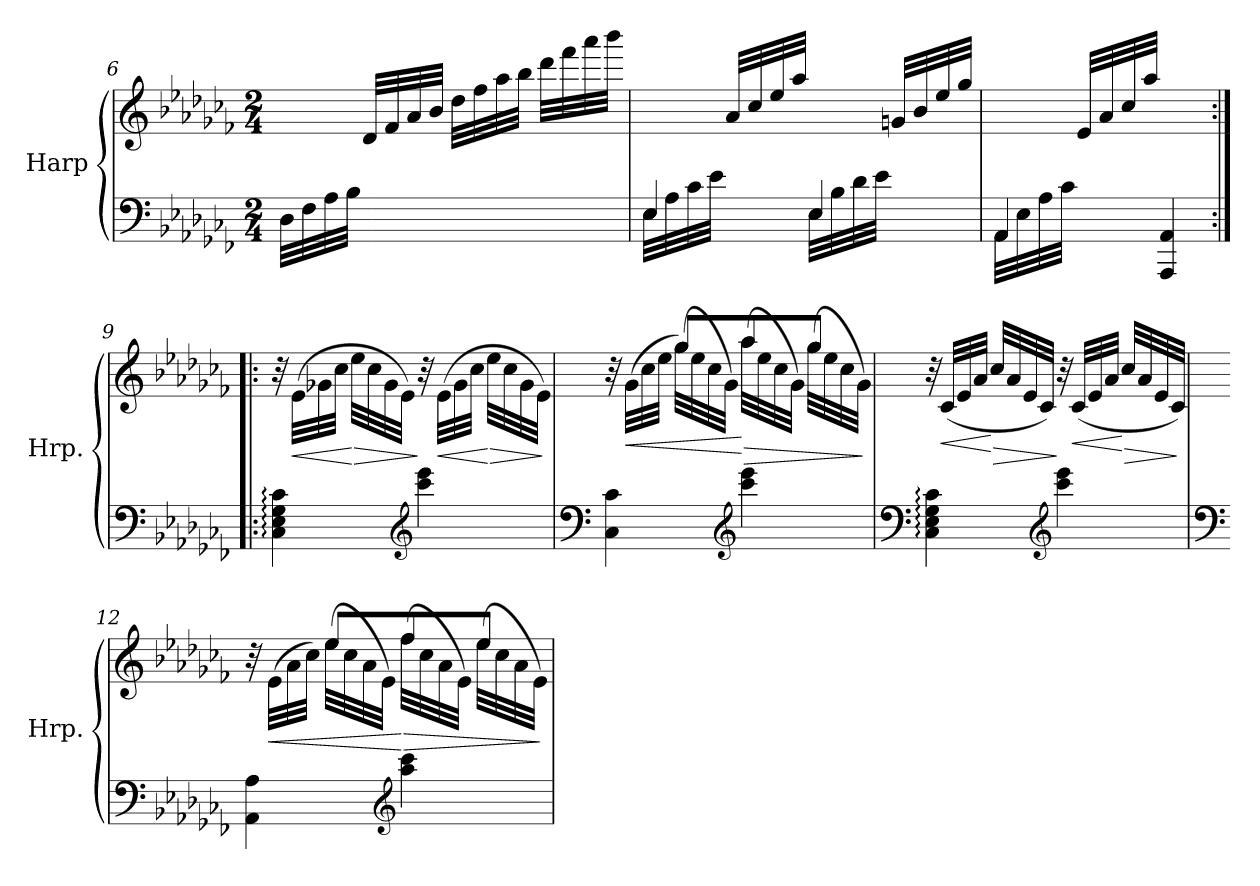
**kern	**kern	**dynam
*part1	*part1	*part1
*staff2	*staff1	*staff1/2
*I"Harp	*	*
*I'Hrp.	*	*
!!LO:LB:g=z
*clefF4	*clefG2	*
*k[b-e-a-d-g-c-f-]	*k[b-e-a-d-g-c-f-]	*
*M2/4	*M2/4	*
=6	=6	=6
*^	*	*
(>32D-\LLL	2ryy	8ryy	.
32F-\	.	.	.
32A-\	.	.	.
32B-\JJJ	.	.	.
4.ryy	.	32d-/LLL	.
.	.	32f-/	.
.	.	32a-/	.
.	.	32b-/JJJ	.
.	.	32dd-\LLL	.
.	.	32ff-\	.
.	.	32aa-\	.
.	.	32bb-\JJJ	.
.	.	32ddd-\LLL	.
.	.	32fff-\	.
.	.	32aaa-\)	.
.	.	32bbb-\JJJ	.
=7	=7	=7	=7
*	*^	*	*
(>32E-\LLL	2rBByy	4E-/	8ryy	.
32A-\	.	.	.	.
32c-\	.	.	.	.
32e-\JJJ	.	.	.	.
8ryy	.	.	32a-/LLL	.
.	.	.	32cc-/	.
.	.	.	32ee-/	.
.	.	.	32aa-/JJJ)	.
(>32E-\LLL	.	4E-/	8ryy	.
32B-\	.	.	.	.
32d-\	.	.	.	.
32e-\JJJ	.	.	.	.
8ryy	.	.	32gn/LLL	.
.	.	.	32b-/	.
.	.	.	32ee-/	.
.	.	.	32gg-/JJJ)	.
*	*v	*v	*	*
=8	=8	=8	=8
*	*	*^	*
(>32AA-\LLL	4AA-/	2ryy	8ryy	.
32E-\	.	.	.	.
32A-\	.	.	.	.
32c-\JJJ	.	.	.	.
8ryy	.	.	32e-/LLL	.
.	.	.	32a-/	.
.	.	.	32cc-/	.
.	.	.	32aa-/JJJ)	.
4AAA-/ 4AA-/	4ryy	.	4ryy	.
*v	*v	*	*	*
*	*v	*v	*
!!LO:LB:g=z
=9:|!|:	=9:|!|:	=9:|!|:
4C-\: 4E-\: 4G-\: 4c-\:	32r	.
!	!	!LO:HP:b
.	(>32e-\LLL	<
.	32g-X\	.
.	32cc-\JJJ	.
!	!	!LO:HP:n=1:b
.	32ee-\LLL	[ >
.	32cc-\	.
.	32g-\	.
.	32e-\JJJ)	.
*clefG2	*	*
4ccc-\ 4eee-\	32r	]
!	!	!LO:HP:b
.	(>32e-\LLL	<
.	32g-\	.
.	32cc-\JJJ	.
!	!	!LO:HP:n=1:b
.	32ee-\LLL	[ >
.	32cc-\	.
.	32g-\	.
.	32e-\JJJ)	.
.	.	]
=10	=10	=10
*clefF4	*	*
*	*^	*
4C-\ 4c-\	32r	8ryy	.
!	!	!	!LO:HP:b
.	(>32g-\LLL	.	<
.	32cc-\	.	.
.	32ee-\JJJ	.	.
.	(>32gg-\LLL)	8gg-/L	.
.	32ee-\	.	.
.	32cc-\	.	.
.	32g-\JJJ)	.	.
*clefG2	*	*	*
!	!	!	!LO:HP:n=1:b
4ccc-\ 4eee-\	(>32aa-\LLL	8aa-/	[ >
.	32ee-\	.	.
.	32cc-\	.	.
.	32g-\JJJ)	.	.
.	(>32gg-\LLL	8gg-/J	.
.	32ee-\	.	.
.	32cc-\	.	.
.	32g-\JJJ)	.	.
*	*v	*v	*
.	.	]
=11	=11	=11
*clefF4	*	*
4C-\: 4E-\: 4G-\: 4c-\:	32r	.
!	!	!LO:HP:b
.	(<32c-/LLL	<
.	32e-/	.
.	32a-/JJJ	.
!	!	!LO:HP:n=1:b
.	32cc-/LLL	[ >
.	32a-/	.
.	32e-/	.
.	32c-/JJJ)	.
*clefG2	*	*
4ccc-\ 4eee-\	32r	]
!	!	!LO:HP:b
.	(<32c-/LLL	<
.	32e-/	.
.	32a-/JJJ	.
!	!	!LO:HP:n=1:b
.	32cc-/LLL	[ >
.	32a-/	.
.	32e-/	.
.	32c-/JJJ)	.
.	.	]
!!LO:LB:g=z
=12	=12	=12
*clefF4	*	*
*	*^	*
4AA-\ 4A-\	32r	8ryy	.
!	!	!	!LO:HP:b
.	(>32e-\LLL	.	<
.	32a-\	.	.
.	32cc-\JJJ)	.	.
.	(>32ee-\LLL	8ee-/L	.
.	32cc-\	.	.
.	32a-\	.	.
.	32e-\JJJ)	.	.
*clefG2	*	*	*
!	!	!	!LO:HP:n=1:b
4aa-\ 4ccc-\	(>32ff-\LLL	8ff-/	[ >
.	32cc-\	.	.
.	32a-\	.	.
.	32e-\JJJ)	.	.
.	(>32ee-\LLL	8ee-/J	.
.	32cc-\	.	.
.	32a-\	.	.
.	32e-\JJJ)	.	.
*	*v	*v	*
.	.	]
=	=	=
*-	*-	*-
